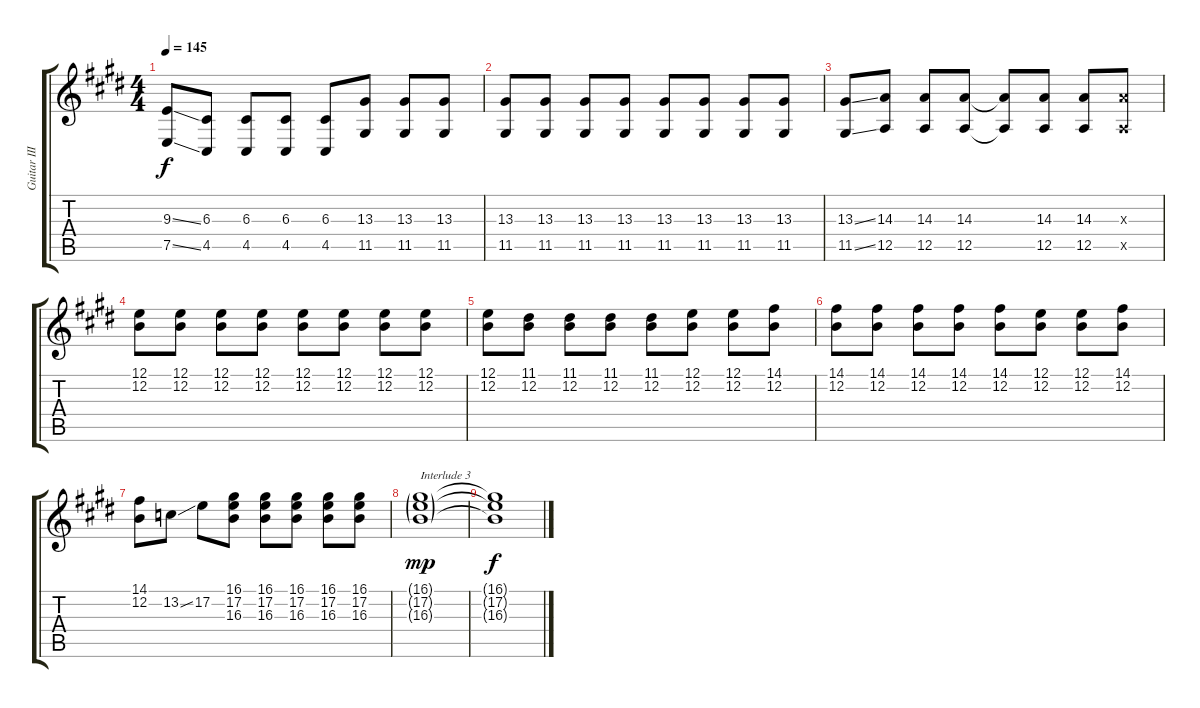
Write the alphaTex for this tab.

\track ("Guitar III" "Guitar III") {instrument fx8scifi}
\staff {score tabs}
\tuning (E4 B3 G3 D3 A2 E2) {hide}
\ts (4 4)
\tempo 145
\clef g2
\ks e
(9.3{ss} 7.5{ss}).8{dy f} (6.3 4.5).8 (6.3 4.5).8 (6.3 4.5).8 (6.3 4.5).8 (13.3 11.5).8 (13.3 11.5).8 (13.3 11.5).8 |
(13.3 11.5).8 (13.3 11.5).8 (13.3 11.5).8 (13.3 11.5).8 (13.3 11.5).8 (13.3 11.5).8 (13.3 11.5).8 (13.3 11.5).8 |
(13.3{ss} 11.5{ss}).8 (14.3 12.5).8 (14.3 12.5).8 (14.3 12.5).8 (14.3{t} 12.5{t}).8 (14.3 12.5).8 (14.3 12.5).8 (14.3{x} 12.5{x}).8 |
(12.1 12.2).8 (12.1 12.2).8 (12.1 12.2).8 (12.1 12.2).8 (12.1 12.2).8 (12.1 12.2).8 (12.1 12.2).8 (12.1 12.2).8 |
(12.1 12.2).8 (11.1 12.2).8 (11.1 12.2).8 (11.1 12.2).8 (11.1 12.2).8 (12.1 12.2).8 (12.1 12.2).8 (14.1 12.2).8 |
(14.1 12.2).8 (14.1 12.2).8 (14.1 12.2).8 (14.1 12.2).8 (14.1 12.2).8 (12.1 12.2).8 (12.1 12.2).8 (14.1 12.2).8 |
(14.1 12.2).8 13.2{ss}.8 17.2.8 (16.1 17.2 16.3).8 (16.1 17.2 16.3).8 (16.1 17.2 16.3).8 (16.1 17.2 16.3).8 (16.1 17.2 16.3).8 |
(16.1{g} 17.2{g} 16.3{g}).1{txt "Interlude 3" dy mp} |
(16.1{t} 17.2{t} 16.3{t}).1{dy f}
